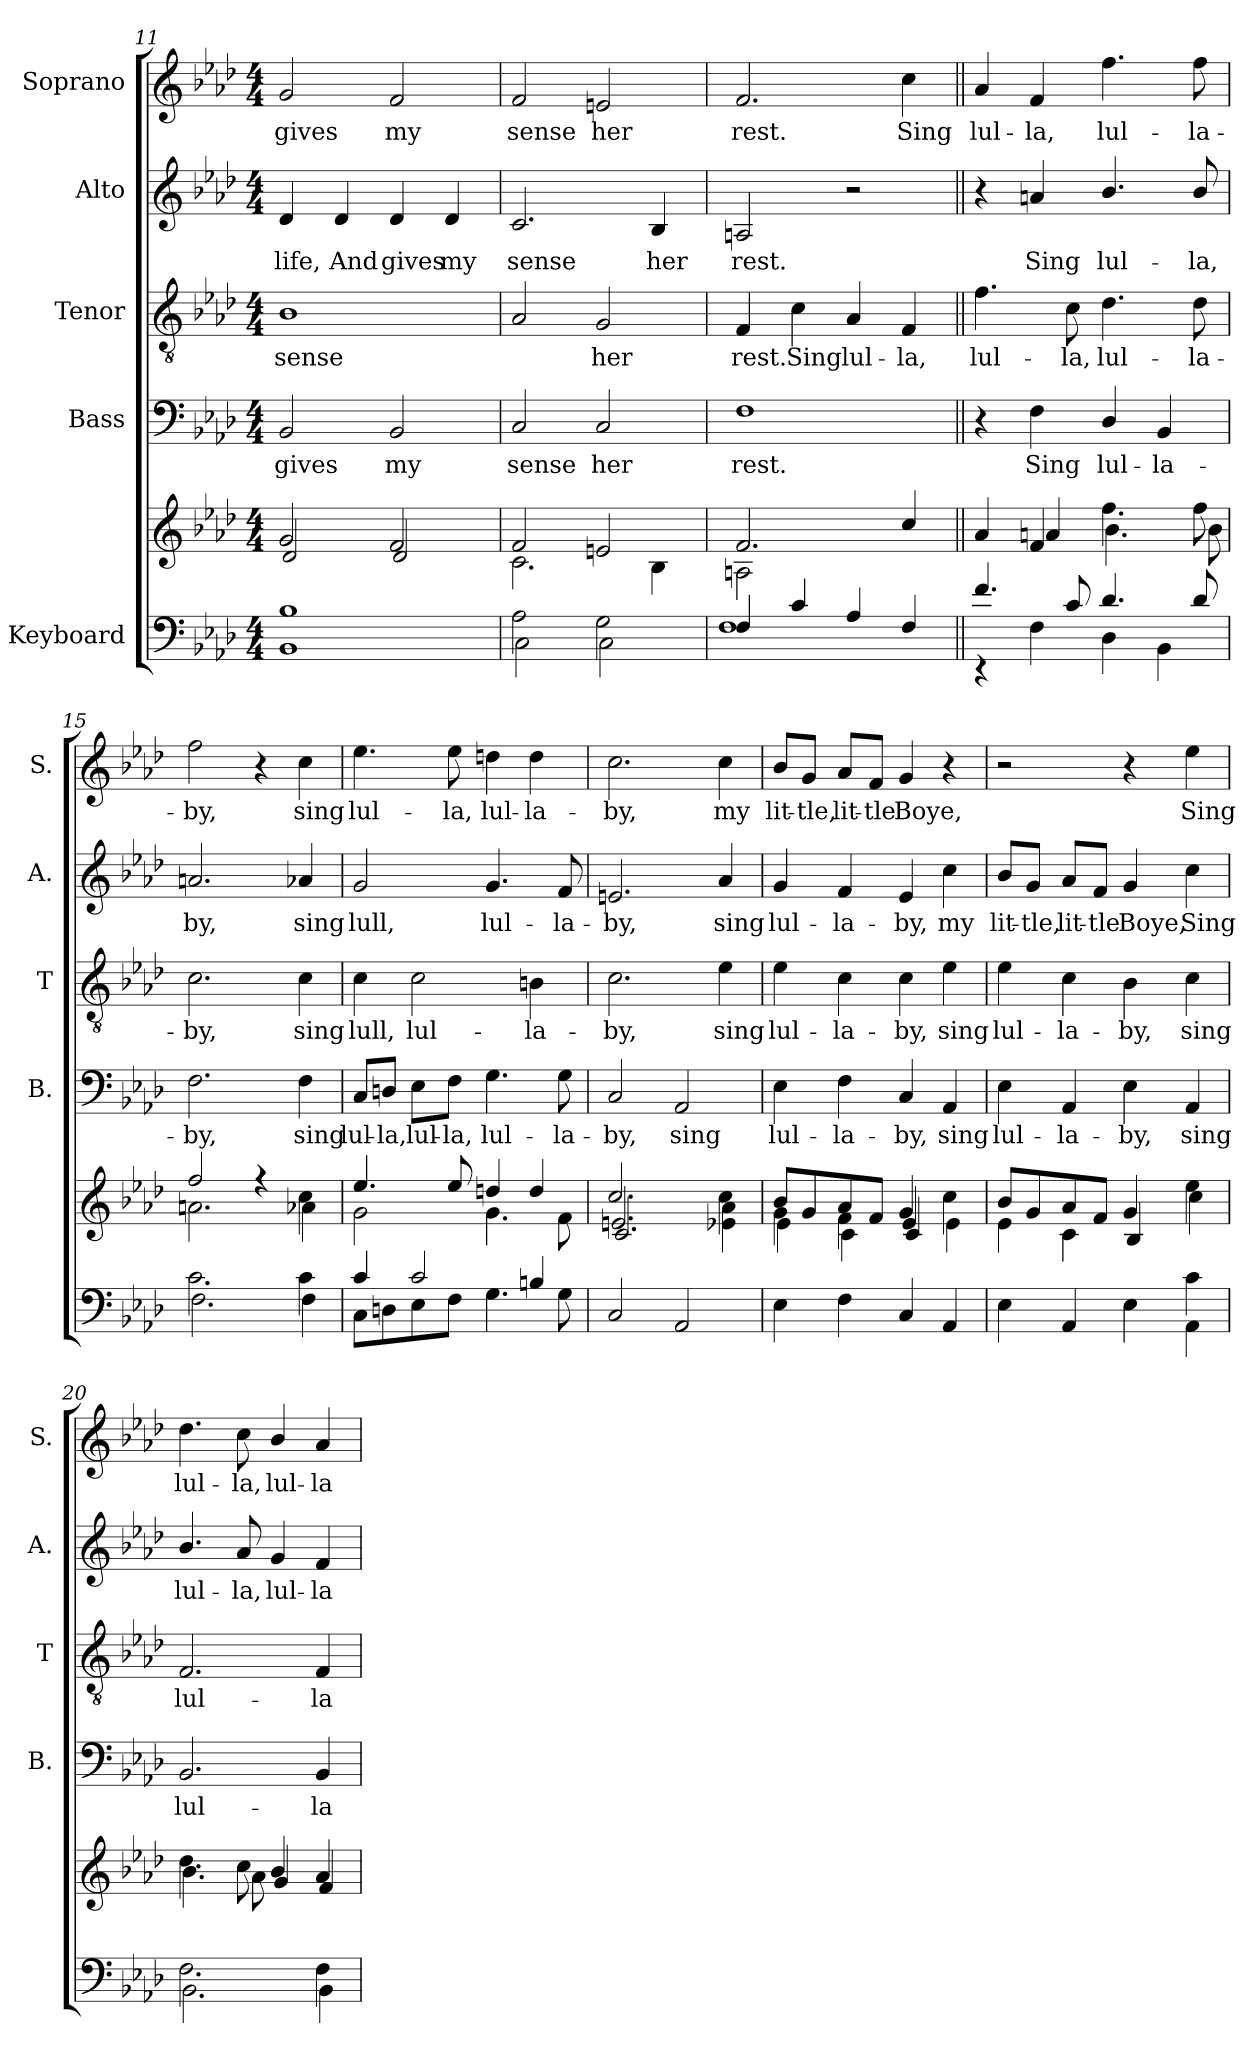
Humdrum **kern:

**kern	**kern	**kern	**text	**kern	**text	**kern	**text	**kern	**text
*part5	*part5	*part4	*part4	*part3	*part3	*part2	*part2	*part1	*part1
*staff6	*staff5	*staff4	*staff4	*staff3	*staff3	*staff2	*staff2	*staff1	*staff1
*I"Keyboard	*	*I"Bass	*	*I"Tenor	*	*I"Alto	*	*I"Soprano	*
*	*	*I'B.	*	*I'T	*	*I'A.	*	*I'S.	*
*clefF4	*clefG2	*clefF4	*	*clefGv2	*	*clefG2	*	*clefG2	*
*k[b-e-a-d-]	*k[b-e-a-d-]	*k[b-e-a-d-]	*	*k[b-e-a-d-]	*	*k[b-e-a-d-]	*	*k[b-e-a-d-]	*
*A-:	*A-:	*A-:	*	*A-:	*	*A-:	*	*A-:	*
*M4/4	*M4/4	*M4/4	*	*M4/4	*	*M4/4	*	*M4/4	*
=11	=11	=11	=11	=11	=11	=11	=11	=11	=11
*^	*^	*	*	*	*	*	*	*	*
!	!	!	!	!	!LO:LY:b	!	!LO:LY:b	!	!LO:LY:b	!	!LO:LY:b
1B-	1BB-	2g/	2d-/	2BB-/	gives	1B-	sense	4d-/	life,	2g/	gives
!	!	!	!	!	!	!	!	!	!LO:LY:b	!	!
.	.	.	.	.	.	.	.	4d-/	And	.	.
!	!	!	!	!	!LO:LY:b	!	!	!	!LO:LY:b	!	!LO:LY:b
.	.	2f/	2d-/	2BB-/	my	.	.	4d-/	gives	2f/	my
!	!	!	!	!	!	!	!	!	!LO:LY:b	!	!
.	.	.	.	.	.	.	.	4d-/	my	.	.
!!LO:LB:g=z
=12	=12	=12	=12	=12	=12	=12	=12	=12	=12	=12	=12
!	!	!	!	!	!LO:LY:b	!	!	!	!LO:LY:b	!	!LO:LY:b
2A-\	2C\	2f/	2.c\	2C/	sense	2A-/	.	2.c/	sense	2f/	sense
!	!	!	!	!	!LO:LY:b	!	!LO:LY:b	!	!	!	!LO:LY:b
2G\	2C\	2en/	.	2C/	her	2G/	her	.	.	2en/	her
!	!	!	!	!	!	!	!	!	!LO:LY:b	!	!
.	.	.	4B-\	.	.	.	.	4B-/	her	.	.
=13	=13	=13	=13	=13	=13	=13	=13	=13	=13	=13	=13
!	!	!	!	!	!LO:LY:b	!	!LO:LY:b	!	!LO:LY:b	!	!LO:LY:b
4F/	1F	2.f/	2An\	1F	rest.	4F/	rest.	2An/	rest.	2.f/	rest.
!	!	!	!	!	!	!	!LO:LY:b	!	!	!	!
4c/	.	.	.	.	.	4c\	Sing	.	.	.	.
!	!	!	!	!	!	!	!LO:LY:b	!	!	!	!
4A-/	.	.	2ryy	.	.	4A-/	lul-	2r	.	.	.
!	!	!	!	!	!	!	!LO:LY:b	!	!	!	!LO:LY:b
4F/	.	4cc/	.	.	.	4F/	-la,	.	.	4cc\	Sing
=14||	=14||	=14||	=14||	=14||	=14||	=14||	=14||	=14||	=14||	=14||	=14||
!	!	!	!	!	!	!	!LO:LY:b	!	!	!	!LO:LY:b
4.f/	4rEE	4a-/	4ryy	4r	.	4.f\	lul-	4r	.	4a-/	lul-
!	!	!	!	!	!LO:LY:b	!	!	!	!LO:LY:b	!	!LO:LY:b
.	4F\	4f/	4an/	4F\	Sing	.	.	4an/	Sing	4f/	-la,
!	!	!	!	!	!	!	!LO:LY:b	!	!	!	!
8c/	.	.	.	.	.	8c\	-la,	.	.	.	.
!	!	!	!	!	!LO:LY:b	!	!LO:LY:b	!	!LO:LY:b	!	!LO:LY:b
4.d-/	4D-\	4.ff\	4.b-\	4D-/	lul-	4.d-\	lul-	4.b-/	lul-	4.ff\	lul-
!	!	!	!	!	!LO:LY:b	!	!	!	!	!	!
.	4BB-\	.	.	4BB-/	-la-	.	.	.	.	.	.
!	!	!	!	!	!	!	!LO:LY:b	!	!LO:LY:b	!	!LO:LY:b
8d-/	.	8ff\	8b-\	.	.	8d-\	-la-	8b-/	-la,	8ff\	-la-
=15	=15	=15	=15	=15	=15	=15	=15	=15	=15	=15	=15
!	!	!	!	!	!LO:LY:b	!	!LO:LY:b	!	!LO:LY:b	!	!LO:LY:b
2.c\	2.F\	2ff/	2.an\	2.F\	-by,	2.c\	-by,	2.an/	by,	2ff\	-by,
.	.	4r	.	.	.	.	.	.	.	4r	.
!	!	!	!	!	!LO:LY:b	!	!LO:LY:b	!	!LO:LY:b	!	!LO:LY:b
4c\	4F\	4cc\	4a-X\	4F\	sing	4c\	sing	4a-X/	sing	4cc\	sing
=16	=16	=16	=16	=16	=16	=16	=16	=16	=16	=16	=16
!	!	!	!	!	!LO:LY:b	!	!LO:LY:b	!	!LO:LY:b	!	!LO:LY:b
4c/	8C\L	4.ee-/	2g\	8C/L	lul-	4c\	lull,	2g/	lull,	4.ee-\	lul-
!	!	!	!	!	!LO:LY:b	!	!	!	!	!	!
.	8Dn\	.	.	8Dn/J	-la,	.	.	.	.	.	.
!	!	!	!	!	!LO:LY:b	!	!LO:LY:b	!	!	!	!
2c/	8E-\	.	.	8E-\L	lul-	2c\	lul-	.	.	.	.
!	!	!	!	!	!LO:LY:b	!	!	!	!	!	!LO:LY:b
.	8F\J	8ee-/	.	8F\J	-la,	.	.	.	.	8ee-\	-la,
!	!	!	!	!	!LO:LY:b	!	!	!	!LO:LY:b	!	!LO:LY:b
.	4.G\	4ddn/	4.g\	4.G\	lul-	.	.	4.g/	lul-	4ddn\	lul-
!	!	!	!	!	!	!	!LO:LY:b	!	!	!	!LO:LY:b
4Bn/	.	4dd/	.	.	.	4Bn\	-la-	.	.	4dd\	-la-
!	!	!	!	!	!LO:LY:b	!	!	!	!LO:LY:b	!	!
.	8G\	.	8f\	8G\	-la-	.	.	8f/	-la-	.	.
=17	=17	=17	=17	=17	=17	=17	=17	=17	=17	=17	=17
*	*	*	*^	*	*	*	*	*	*	*	*
!	!	!	!	!	!	!LO:LY:b	!	!LO:LY:b	!	!LO:LY:b	!	!LO:LY:b
*v	*v	*	*	*	*	*	*	*	*	*	*	*
2C/	2.cc/	2.en/	2.c/	2C/	-by,	2.c\	-by,	2.en/	-by,	2.cc\	-by,
!	!	!	!	!	!LO:LY:b	!	!	!	!	!	!
2AA-/	.	.	.	2AA-/	sing	.	.	.	.	.	.
!	!	!	!	!	!	!	!LO:LY:b	!	!LO:LY:b	!	!LO:LY:b
.	4cc\	4a-\	4e-\	.	.	4e-\	sing	4a-/	sing	4cc\	my
!!LO:PB:g=z
=18	=18	=18	=18	=18	=18	=18	=18	=18	=18	=18	=18
!	!	!	!	!	!LO:LY:b	!	!LO:LY:b	!	!LO:LY:b	!	!LO:LY:b
4E-\	8b-/L	4g\	4e-\	4E-\	lul-	4e-\	lul-	4g/	lul-	8b-/L	lit-
!	!	!	!	!	!	!	!	!	!	!	!LO:LY:b
.	8g/	.	.	.	.	.	.	.	.	8g/J	-tle,
!	!	!	!	!	!LO:LY:b	!	!LO:LY:b	!	!LO:LY:b	!	!LO:LY:b
4F\	8a-/	4f\	4c\	4F\	-la-	4c\	-la-	4f/	-la-	8a-/L	lit-
!	!	!	!	!	!	!	!	!	!	!	!LO:LY:b
.	8f/J	.	.	.	.	.	.	.	.	8f/J	-tle
!	!	!	!	!	!LO:LY:b	!	!LO:LY:b	!	!LO:LY:b	!	!LO:LY:b
4C/	4g/	4e-i/	4c/	4C/	-by,	4c\	-by,	4e-i/	-by,	4g/	Boye,
!	!	!	!	!	!LO:LY:b	!	!LO:LY:b	!	!LO:LY:b	!	!
4AA-/	4ryy	4cc\	4e-\	4AA-/	sing	4e-\	sing	4cc\	my	4r	.
=19	=19	=19	=19	=19	=19	=19	=19	=19	=19	=19	=19
*^	*	*	*	*	*	*	*	*	*	*	*
!	!	!	!	!	!	!LO:LY:b	!	!LO:LY:b	!	!LO:LY:b	!	!
2.ryy	4E-\	2ryy	8b-/L	4e-\	4E-\	lul-	4e-\	lul-	8b-/L	lit-	2r	.
!	!	!	!	!	!	!	!	!	!	!LO:LY:b	!	!
.	.	.	8g/	.	.	.	.	.	8g/J	-tle,	.	.
!	!	!	!	!	!	!LO:LY:b	!	!LO:LY:b	!	!LO:LY:b	!	!
.	4AA-/	.	8a-/	4c\	4AA-/	-la-	4c\	-la-	8a-/L	lit-	.	.
!	!	!	!	!	!	!	!	!	!	!LO:LY:b	!	!
.	.	.	8f/J	.	.	.	.	.	8f/J	-tle	.	.
!	!	!	!	!	!	!LO:LY:b	!	!LO:LY:b	!	!LO:LY:b	!	!
.	4E-\	4ryy	4g/	4B-/	4E-\	-by,	4B-\	-by,	4g/	Boye,	4r	.
!	!	!	!	!	!	!LO:LY:b	!	!LO:LY:b	!	!LO:LY:b	!	!LO:LY:b
4c\	4AA-\	4ee-\	4cc\	4ryy	4AA-/	sing	4c\	sing	4cc\	Sing	4ee-\	Sing
=20	=20	=20	=20	=20	=20	=20	=20	=20	=20	=20	=20	=20
!	!	!	!	!	!	!LO:LY:b	!	!LO:LY:b	!	!LO:LY:b	!	!LO:LY:b
*	*	*	*v	*v	*	*	*	*	*	*	*	*
2.F\	2.BB-\	4.dd-\	4.b-\	2.BB-/	lul-	2.F/	lul-	4.b-/	lul-	4.dd-\	lul-
!	!	!	!	!	!	!	!	!	!LO:LY:b	!	!LO:LY:b
.	.	8cc\	8a-\	.	.	.	.	8a-/	-la,	8cc\	-la,
!	!	!	!	!	!	!	!	!	!LO:LY:b	!	!LO:LY:b
.	.	4b-/	4g/	.	.	.	.	4g/	lul-	4b-/	lul-
!	!	!	!	!	!LO:LY:b	!	!LO:LY:b	!	!LO:LY:b	!	!LO:LY:b
4F\	4BB-\	4a-/	4f/	4BB-/	-la-	4F/	-la-	4f/	-la-	4a-/	-la-
*v	*v	*	*	*	*	*	*	*	*	*	*
*	*v	*v	*	*	*	*	*	*	*	*
=	=	=	=	=	=	=	=	=	=
*-	*-	*-	*-	*-	*-	*-	*-	*-	*-
